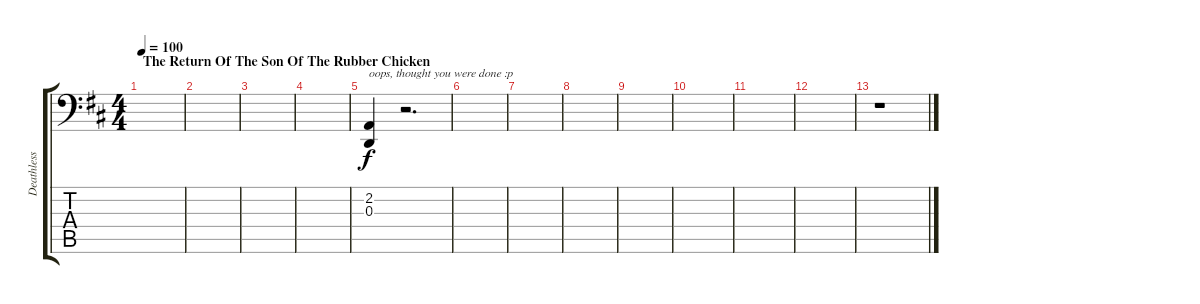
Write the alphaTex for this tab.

\track ("Deathless Horsie (Keyboards - low)" "Deathless ") {instrument synthbrass2}
\staff {score tabs}
\tuning (C3 G2 D2 A1 E1 B0) {hide}
\ts (4 4)
\section ("" "The Return Of The Son Of The Rubber Chicken")
\tempo 100
\clef f4
\ks d
|
|
|
|
(2.2 0.3).4{txt "oops, thought you were done :p"} r.2{d} |
|
|
|
|
|
|
|
r.1
